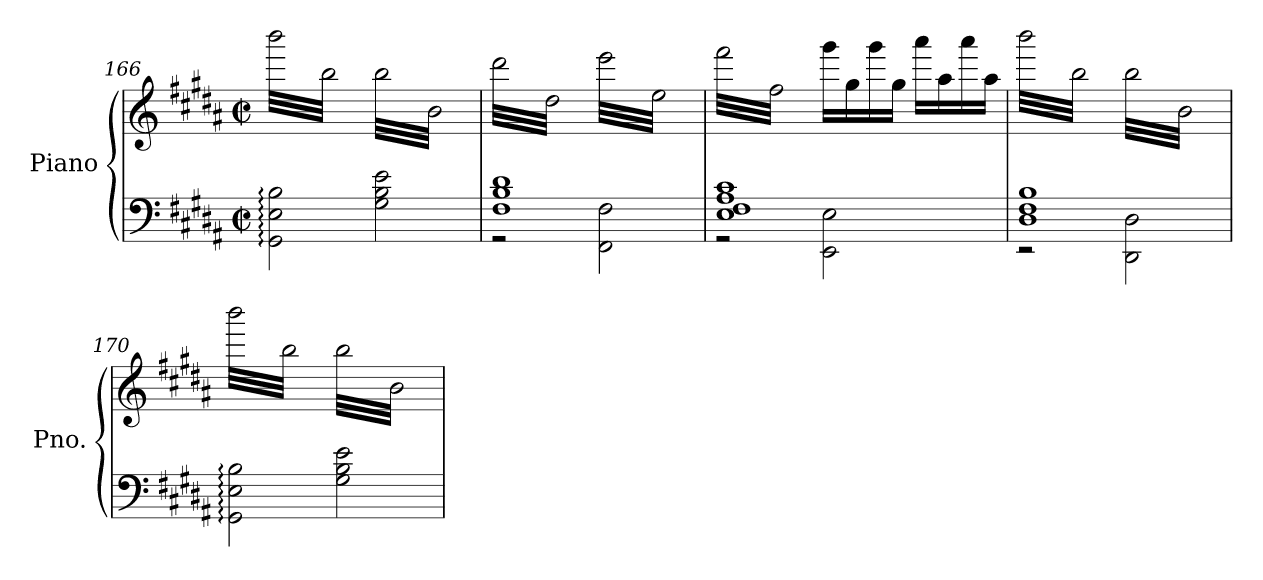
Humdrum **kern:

**kern	**kern
*part1	*part1
*staff2	*staff1
*I"Piano	*
*I'Pno.	*
!!LO:LB:g=z
*clefF4	*clefG2
*k[f#c#g#d#a#]	*k[f#c#g#d#a#]
*M2/2	*M2/2
*met(c|)	*met(c|)
=166	=166
*	*tremolo
2GG#\: 2E\: 2B\:	32bbb\LLL
.	32bb\
.	32bbb\
.	32bb\
.	32bbb\
.	32bb\
.	32bbb\
.	32bb\
.	32bbb\
.	32bb\
.	32bbb\
.	32bb\
.	32bbb\
.	32bb\
.	32bbb\
.	32bb\JJJ
2G#\ 2B\ 2e\	32bb\LLL
.	32b\
.	32bb\
.	32b\
.	32bb\
.	32b\
.	32bb\
.	32b\
.	32bb\
.	32b\
.	32bb\
.	32b\
.	32bb\
.	32b\
.	32bb\
.	32b\JJJ
=167	=167
*^	*
1F# 1B 1d#	2r	32ddd#\LLL
.	.	32dd#\
.	.	32ddd#\
.	.	32dd#\
.	.	32ddd#\
.	.	32dd#\
.	.	32ddd#\
.	.	32dd#\
.	.	32ddd#\
.	.	32dd#\
.	.	32ddd#\
.	.	32dd#\
.	.	32ddd#\
.	.	32dd#\
.	.	32ddd#\
.	.	32dd#\JJJ
.	2FF#\ 2F#\	32eee\LLL
.	.	32ee\
.	.	32eee\
.	.	32ee\
.	.	32eee\
.	.	32ee\
.	.	32eee\
.	.	32ee\
.	.	32eee\
.	.	32ee\
.	.	32eee\
.	.	32ee\
.	.	32eee\
.	.	32ee\
.	.	32eee\
.	.	32ee\JJJ
=168	=168	=168
1E 1F# 1A# 1c#	2r	32fff#\LLL
.	.	32ff#\
.	.	32fff#\
.	.	32ff#\
.	.	32fff#\
.	.	32ff#\
.	.	32fff#\
.	.	32ff#\
.	.	32fff#\
.	.	32ff#\
.	.	32fff#\
.	.	32ff#\
.	.	32fff#\
.	.	32ff#\
.	.	32fff#\
.	.	32ff#\JJJ
*	*	*Xtremolo
.	2EE\ 2E\	16ggg#\LL
.	.	.
.	.	16gg#\
.	.	.
.	.	16ggg#\
.	.	.
.	.	16gg#\JJ
.	.	.
.	.	16aaa#\LL
.	.	16aa#\
.	.	16aaa#\
.	.	16aa#\JJ
=169	=169	=169
*	*	*tremolo
1D# 1F# 1B	2r	32bbb\LLL
.	.	32bb\
.	.	32bbb\
.	.	32bb\
.	.	32bbb\
.	.	32bb\
.	.	32bbb\
.	.	32bb\
.	.	32bbb\
.	.	32bb\
.	.	32bbb\
.	.	32bb\
.	.	32bbb\
.	.	32bb\
.	.	32bbb\
.	.	32bb\JJJ
.	2DD#\ 2D#\	32bb\LLL
.	.	32b\
.	.	32bb\
.	.	32b\
.	.	32bb\
.	.	32b\
.	.	32bb\
.	.	32b\
.	.	32bb\
.	.	32b\
.	.	32bb\
.	.	32b\
.	.	32bb\
.	.	32b\
.	.	32bb\
.	.	32b\JJJ
*v	*v	*
=170	=170
2GG#\: 2E\: 2B\:	32bbb\LLL
.	32bb\
.	32bbb\
.	32bb\
.	32bbb\
.	32bb\
.	32bbb\
.	32bb\
.	32bbb\
.	32bb\
.	32bbb\
.	32bb\
.	32bbb\
.	32bb\
.	32bbb\
.	32bb\JJJ
2G#\ 2B\ 2e\	32bb\LLL
.	32b\
.	32bb\
.	32b\
.	32bb\
.	32b\
.	32bb\
.	32b\
.	32bb\
.	32b\
.	32bb\
.	32b\
.	32bb\
.	32b\
.	32bb\
.	32b\JJJ
*	*Xtremolo
.	.
.	.
.	.
.	.
.	.
.	.
.	.
.	.
=	=
*-	*-
